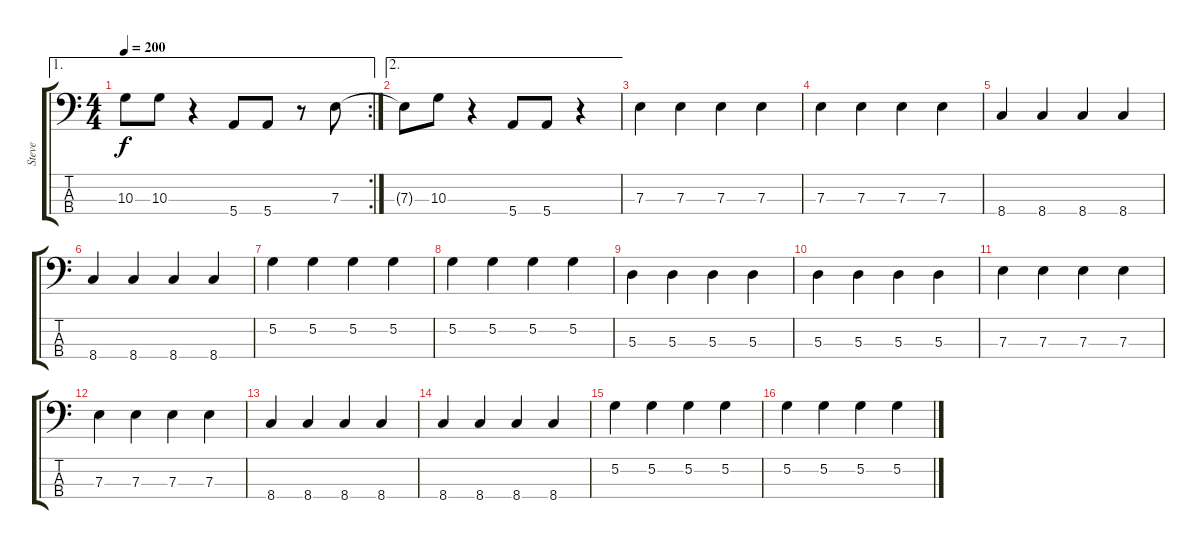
\track ("Steve" "Steve") {instrument electricbassfinger}
\staff {score tabs}
\tuning (G2 D2 A1 E1) {hide}
\ae 1
\rc 2
\ts (4 4)
\tempo 200
\clef f4
\ks c
10.3.8{dy f} 10.3.8 r.4 5.4.8 5.4.8 r.8 7.3.8 |
\ae 2
7.3{t}.8 10.3.8 r.4 5.4.8 5.4.8 r.4 |
7.3.4 7.3.4 7.3.4 7.3.4 |
7.3.4 7.3.4 7.3.4 7.3.4 |
8.4.4 8.4.4 8.4.4 8.4.4 |
8.4.4 8.4.4 8.4.4 8.4.4 |
5.2.4 5.2.4 5.2.4 5.2.4 |
5.2.4 5.2.4 5.2.4 5.2.4 |
5.3.4 5.3.4 5.3.4 5.3.4 |
5.3.4 5.3.4 5.3.4 5.3.4 |
7.3.4 7.3.4 7.3.4 7.3.4 |
7.3.4 7.3.4 7.3.4 7.3.4 |
8.4.4 8.4.4 8.4.4 8.4.4 |
8.4.4 8.4.4 8.4.4 8.4.4 |
5.2.4 5.2.4 5.2.4 5.2.4 |
5.2.4 5.2.4 5.2.4 5.2.4
